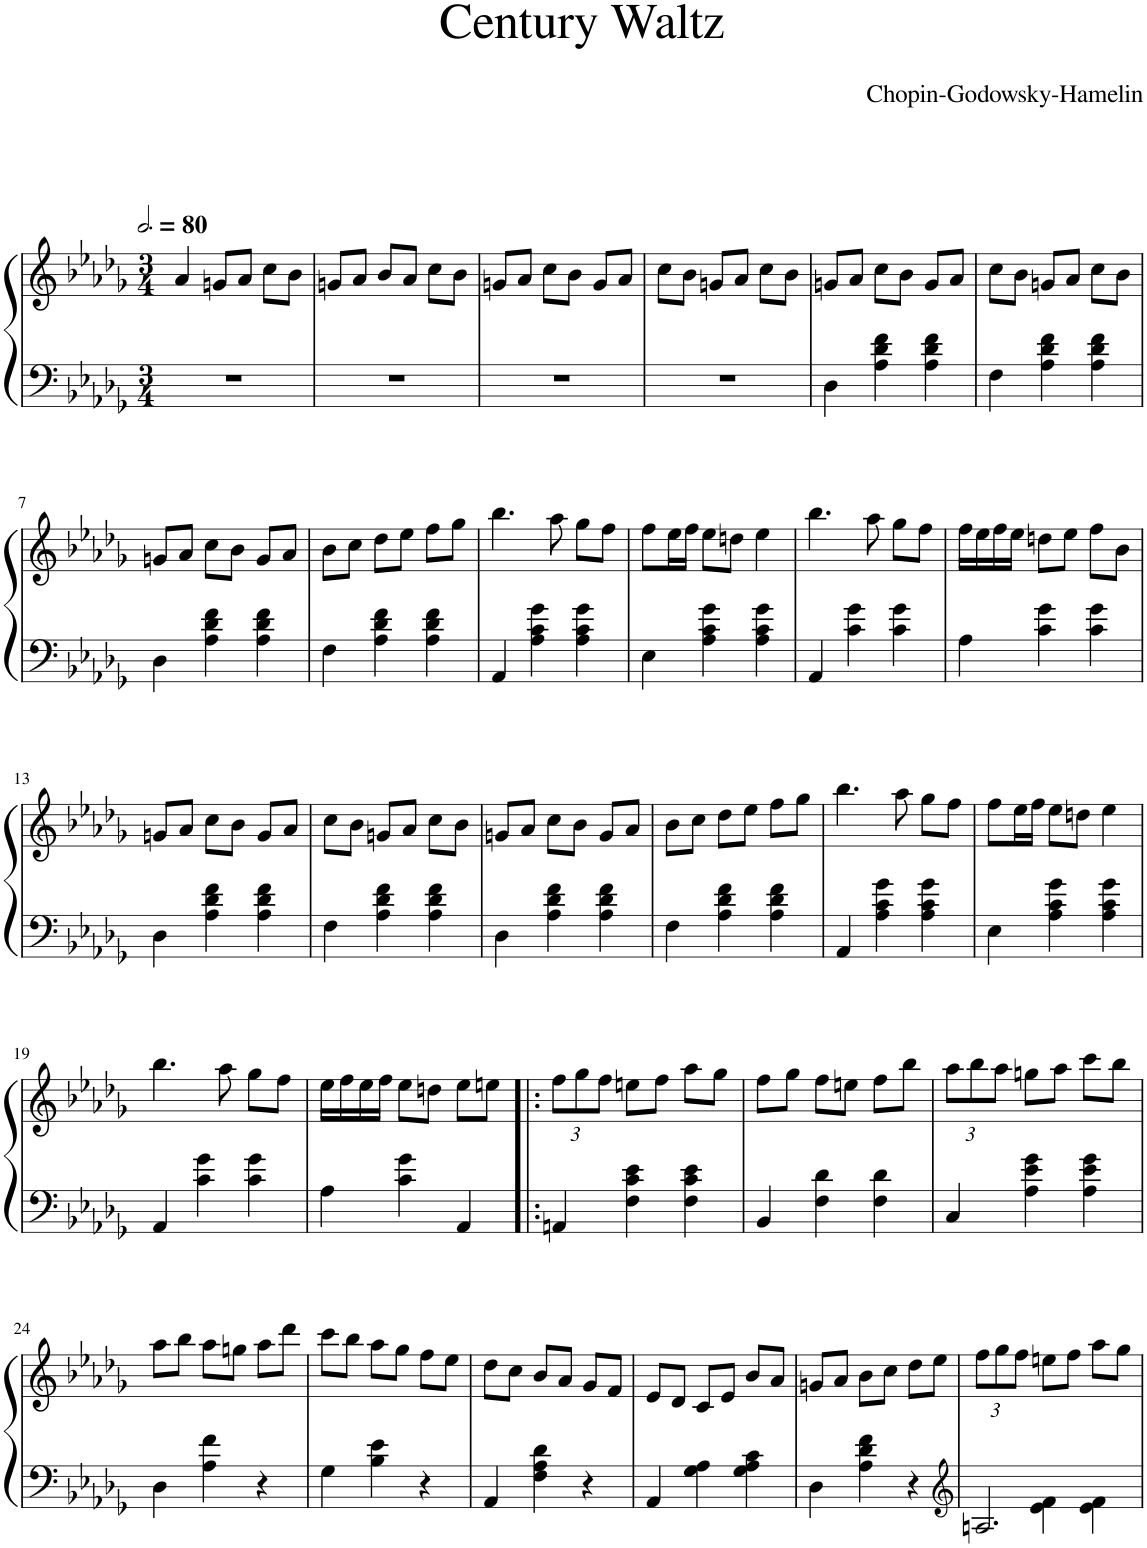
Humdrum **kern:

**kern	**kern
*part1	*part1
*staff2	*staff1
*I"Piano	*
*I'Pno.	*
*clefF4	*clefG2
*k[b-e-a-d-g-]	*k[b-e-a-d-g-]
*M3/4	*M3/4
*MM240	*MM240
=1	=1
2.r	4a-/
.	8gn/L
.	8a-/J
.	8cc\L
.	8b-\J
=2	=2
2.r	8gn/L
.	8a-/J
.	8b-/L
.	8a-/J
.	8cc\L
.	8b-\J
=3	=3
2.r	8gn/L
.	8a-/J
.	8cc\L
.	8b-\J
.	8g/L
.	8a-/J
=4	=4
2.r	8cc\L
.	8b-\J
.	8gn/L
.	8a-/J
.	8cc\L
.	8b-\J
=5	=5
4D-\	8gn/L
.	8a-/J
4A-\ 4d-\ 4f\	8cc\L
.	8b-\J
4A-\ 4d-\ 4f\	8g/L
.	8a-/J
=6	=6
4F\	8cc\L
.	8b-\J
4A-\ 4d-\ 4f\	8gn/L
.	8a-/J
4A-\ 4d-\ 4f\	8cc\L
.	8b-\J
!!LO:LB:g=z
=7	=7
4D-\	8gn/L
.	8a-/J
4A-\ 4d-\ 4f\	8cc\L
.	8b-\J
4A-\ 4d-\ 4f\	8g/L
.	8a-/J
=8	=8
4F\	8b-\L
.	8cc\J
4A-\ 4d-\ 4f\	8dd-\L
.	8ee-\J
4A-\ 4d-\ 4f\	8ff\L
.	8gg-\J
=9	=9
4AA-/	4.bb-\
4A-\ 4c\ 4g-\	.
.	8aa-\
4A-\ 4c\ 4g-\	8gg-\L
.	8ff\J
=10	=10
4E-\	8ff\L
.	16ee-\L
.	16ff\JJ
4A-\ 4c\ 4g-\	8ee-\L
.	8ddn\J
4A-\ 4c\ 4g-\	4ee-\
=11	=11
4AA-/	4.bb-\
4c\ 4g-\	.
.	8aa-\
4c\ 4g-\	8gg-\L
.	8ff\J
=12	=12
4A-\	16ff\LL
.	16ee-\
.	16ff\
.	16ee-\JJ
4c\ 4g-\	8ddn\L
.	8ee-\J
4c\ 4g-\	8ff\L
.	8b-\J
!!LO:LB:g=z
=13	=13
4D-\	8gn/L
.	8a-/J
4A-\ 4d-\ 4f\	8cc\L
.	8b-\J
4A-\ 4d-\ 4f\	8g/L
.	8a-/J
=14	=14
4F\	8cc\L
.	8b-\J
4A-\ 4d-\ 4f\	8gn/L
.	8a-/J
4A-\ 4d-\ 4f\	8cc\L
.	8b-\J
=15	=15
4D-\	8gn/L
.	8a-/J
4A-\ 4d-\ 4f\	8cc\L
.	8b-\J
4A-\ 4d-\ 4f\	8g/L
.	8a-/J
=16	=16
4F\	8b-\L
.	8cc\J
4A-\ 4d-\ 4f\	8dd-\L
.	8ee-\J
4A-\ 4d-\ 4f\	8ff\L
.	8gg-\J
=17	=17
4AA-/	4.bb-\
4A-\ 4c\ 4g-\	.
.	8aa-\
4A-\ 4c\ 4g-\	8gg-\L
.	8ff\J
=18	=18
4E-\	8ff\L
.	16ee-\L
.	16ff\JJ
4A-\ 4c\ 4g-\	8ee-\L
.	8ddn\J
4A-\ 4c\ 4g-\	4ee-\
!!LO:LB:g=z
=19	=19
4AA-/	4.bb-\
4c\ 4g-\	.
.	8aa-\
4c\ 4g-\	8gg-\L
.	8ff\J
=20	=20
4A-\	16ee-\LL
.	16ff\
.	16ee-\
.	16ff\JJ
4c\ 4g-\	8ee-\L
.	8ddn\J
4AA-/	8ee-\L
.	8een\J
=21!|:	=21!|:
*	*Xbrackettup
4AAn/	12ff\L
.	12gg-\
.	12ff\J
4F\ 4c\ 4e-\	8een\L
.	8ff\J
4F\ 4c\ 4e-\	8aa-\L
.	8gg-\J
=22	=22
4BB-/	8ff\L
.	8gg-\J
4F\ 4d-\	8ff\L
.	8een\J
4F\ 4d-\	8ff\L
.	8bb-\J
=23	=23
4C/	12aa-\L
.	12bb-\
.	12aa-\J
4A-\ 4e-\ 4g-\	8ggn\L
.	8aa-\J
4A-\ 4e-\ 4g-\	8ccc\L
.	8bb-\J
!!LO:LB:g=z
=24	=24
4D-\	8aa-\L
.	8bb-\J
4A-\ 4f\	8aa-\L
.	8ggn\J
4r	8aa-\L
.	8ddd-\J
=25	=25
4G-\	8ccc\L
.	8bb-\J
4B-\ 4e-\	8aa-\L
.	8gg-\J
4r	8ff\L
.	8ee-\J
=26	=26
4AA-/	8dd-\L
.	8cc\J
4F\ 4A-\ 4d-\	8b-/L
.	8a-/J
4r	8g-/L
.	8f/J
=27	=27
4AA-/	8e-/L
.	8d-/J
4G-\ 4A-\	8c/L
.	8e-/J
4G-\ 4A-\ 4c\	8b-/L
.	8a-/J
=28	=28
4D-\	8gn/L
.	8a-/J
4A-\ 4d-\ 4f\	8b-\L
.	8cc\J
4r	8dd-\L
.	8ee-\J
=29	=29
*clefG2	*
*^	*
2.An/	4ryy	12ff\L
.	.	12gg-\
.	.	12ff\J
.	4e-\ 4f\	8een\L
.	.	8ff\J
.	4e-\ 4f\	8aa-\L
.	.	8gg-\J
*v	*v	*
=	=
*-	*-
